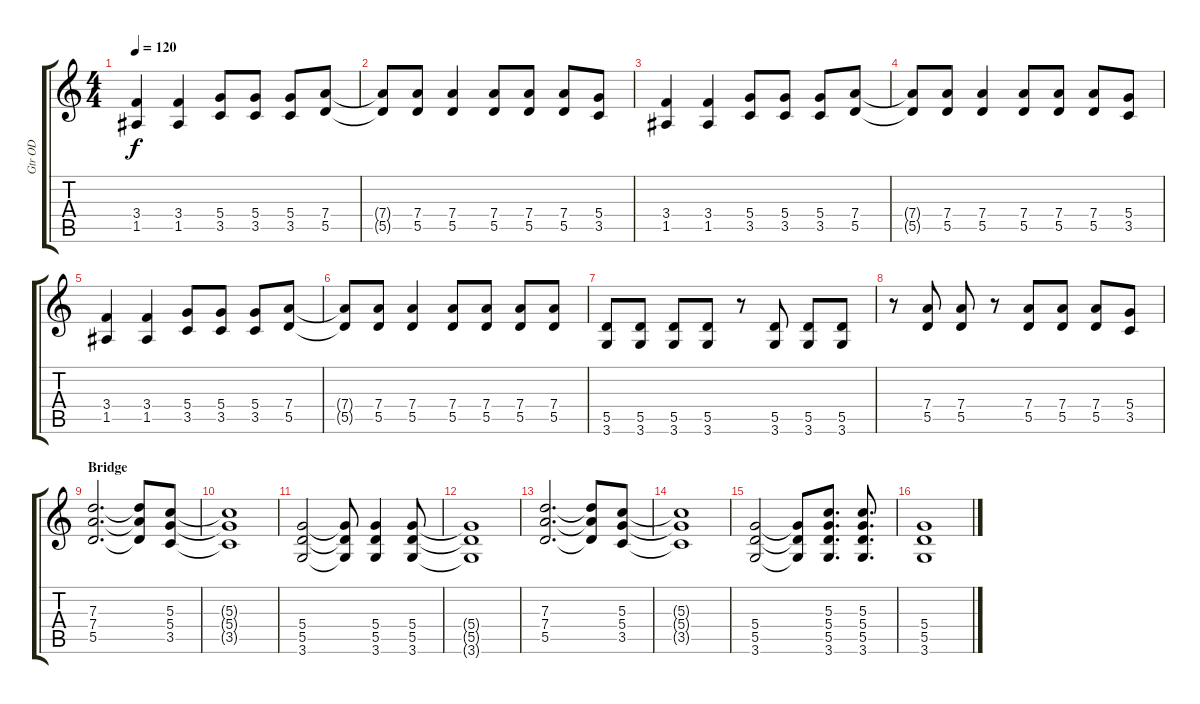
\track ("Gtr OD" "Gtr OD") {instrument overdrivenguitar}
\staff {score tabs}
\tuning (E4 B3 G3 D3 A2 E2) {hide}
\ts (4 4)
\tempo 120
\clef g2
\ks c
(3.4 1.5).4{dy f} (3.4 1.5).4 (5.4 3.5).8 (5.4 3.5).8 (5.4 3.5).8 (7.4 5.5).8 |
(7.4{t} 5.5{t}).8 (7.4 5.5).8 (7.4 5.5).4 (7.4 5.5).8 (7.4 5.5).8 (7.4 5.5).8 (5.4 3.5).8 |
(3.4 1.5).4 (3.4 1.5).4 (5.4 3.5).8 (5.4 3.5).8 (5.4 3.5).8 (7.4 5.5).8 |
(7.4{t} 5.5{t}).8 (7.4 5.5).8 (7.4 5.5).4 (7.4 5.5).8 (7.4 5.5).8 (7.4 5.5).8 (5.4 3.5).8 |
(3.4 1.5).4 (3.4 1.5).4 (5.4 3.5).8 (5.4 3.5).8 (5.4 3.5).8 (7.4 5.5).8 |
(7.4{t} 5.5{t}).8 (7.4 5.5).8 (7.4 5.5).4 (7.4 5.5).8 (7.4 5.5).8 (7.4 5.5).8 (7.4 5.5).8 |
(5.5 3.6).8 (5.5 3.6).8 (5.5 3.6).8 (5.5 3.6).8 r.8 (5.5 3.6).8 (5.5 3.6).8 (5.5 3.6).8 |
r.8 (7.4 5.5).8 (7.4 5.5).8 r.8 (7.4 5.5).8 (7.4 5.5).8 (7.4 5.5).8 (5.4 3.5).8 |
\section ("" "Bridge")
(7.3 7.4 5.5).2{d} (7.3{t} 7.4{t} 5.5{t}).8 (5.3 5.4 3.5).8 |
(5.3{t} 5.4{t} 3.5{t}).1 |
(5.4 5.5 3.6).2 (5.4{t} 5.5{t} 3.6{t}).8 (5.4 5.5 3.6).4 (5.4 5.5 3.6).8 |
(5.4{t} 5.5{t} 3.6{t}).1 |
(7.3 7.4 5.5).2{d} (7.3{t} 7.4{t} 5.5{t}).8 (5.3 5.4 3.5).8 |
(5.3{t} 5.4{t} 3.5{t}).1 |
(5.4 5.5 3.6).2 (5.4{t} 5.5{t} 3.6{t}).8 (5.3 5.4 5.5 3.6).8{d} (5.3 5.4 5.5 3.6).8{d} |
(5.4 5.5 3.6).1
